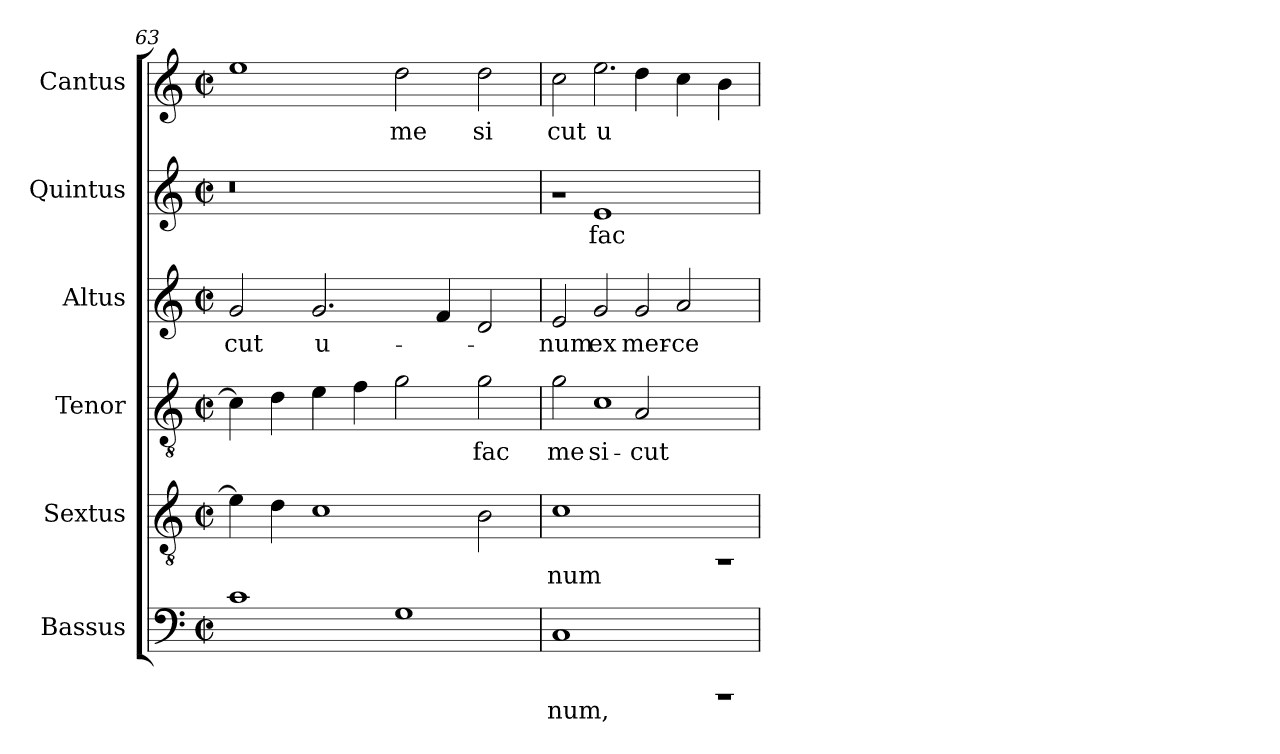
**kern	**text	**kern	**text	**kern	**text	**kern	**text	**kern	**text	**kern	**text
*part6	*part6	*part5	*part5	*part4	*part4	*part3	*part3	*part2	*part2	*part1	*part1
*staff6	*staff6	*staff5	*staff5	*staff4	*staff4	*staff3	*staff3	*staff2	*staff2	*staff1	*staff1
*I"Bassus	*	*I"Sextus	*	*I"Tenor	*	*I"Altus	*	*I"Quintus	*	*I"Cantus	*
*clefF4	*	*clefGv2	*	*clefGv2	*	*clefG2	*	*clefG2	*	*clefG2	*
*M2/2	*	*M2/2	*	*M2/2	*	*M2/2	*	*M2/2	*	*M2/2	*
*met(c|)	*	*met(c|)	*	*met(c|)	*	*met(c|)	*	*met(c|)	*	*met(c|)	*
=63	=63	=63	=63	=63	=63	=63	=63	=63	=63	=63	=63
!	!	!	!	!	!	!	!LO:LY:b:cj	!	!	!	!
1c	.	4e\]	.	4c\]	.	2g/	-cut	0r	.	1ee	.
.	.	4d\	.	4d\	.	.	.	.	.	.	.
!	!	!	!	!	!	!	!LO:LY:b:cj	!	!	!	!
.	.	1c	.	4e\	.	2.g/	u-	.	.	.	.
.	.	.	.	4f\	.	.	.	.	.	.	.
!	!	!	!	!	!	!	!	!	!	!	!LO:LY:b:cj
1G	.	.	.	2g\	.	.	.	.	.	2dd\	me
.	.	.	.	.	.	4f/	.	.	.	.	.
!	!	!	!	!	!LO:LY:b:cj	!	!	!	!	!	!LO:LY:b:cj
.	.	2B\	.	2g\	fac	2d/	.	.	.	2dd\	si
=64	=64	=64	=64	=64	=64	=64	=64	=64	=64	=64	=64
!	!LO:LY:b:cj	!	!LO:LY:b:cj	!LO:N:vis=2	!LO:LY:b:cj	!LO:N:vis=2	!LO:LY:b:cj	!LO:N:vis=1	!	!LO:N:vis=2	!LO:LY:b:cj
1C	num,	1c	num	4g\	me	4e/	-num	4ra	.	4cc\	cut
!	!	!	!	!LO:N:vis=1	!LO:LY:b:cj	!LO:N:vis=2	!LO:LY:b:cj	!LO:N:vis=1	!LO:LY:b:cj	!LO:N:vis=2.	!LO:LY:b:cj
.	.	.	.	4c	si-	4g/	ex	4e	fac	4ee\	u
!	!	!	!	!LO:N:vis=2	!LO:LY:b:cj	!LO:N:vis=2	!LO:LY:b:cj	!	!	!	!
.	.	.	.	4A/	-cut	4g/	mer-	2.ryy	.	4dd\	.
!	!	!	!	!	!	!LO:N:vis=2	!LO:LY:b:cj	!	!	!	!
.	.	.	.	2ryy	.	4a/	-ce-	.	.	4cc\	.
!LO:N:vis=1	!	!LO:N:vis=1	!	!	!	!	!	!	!	!	!
4rEEE	.	4rAA	.	.	.	4ryy	.	.	.	4b\	.
=	=	=	=	=	=	=	=	=	=	=	=
*-	*-	*-	*-	*-	*-	*-	*-	*-	*-	*-	*-
